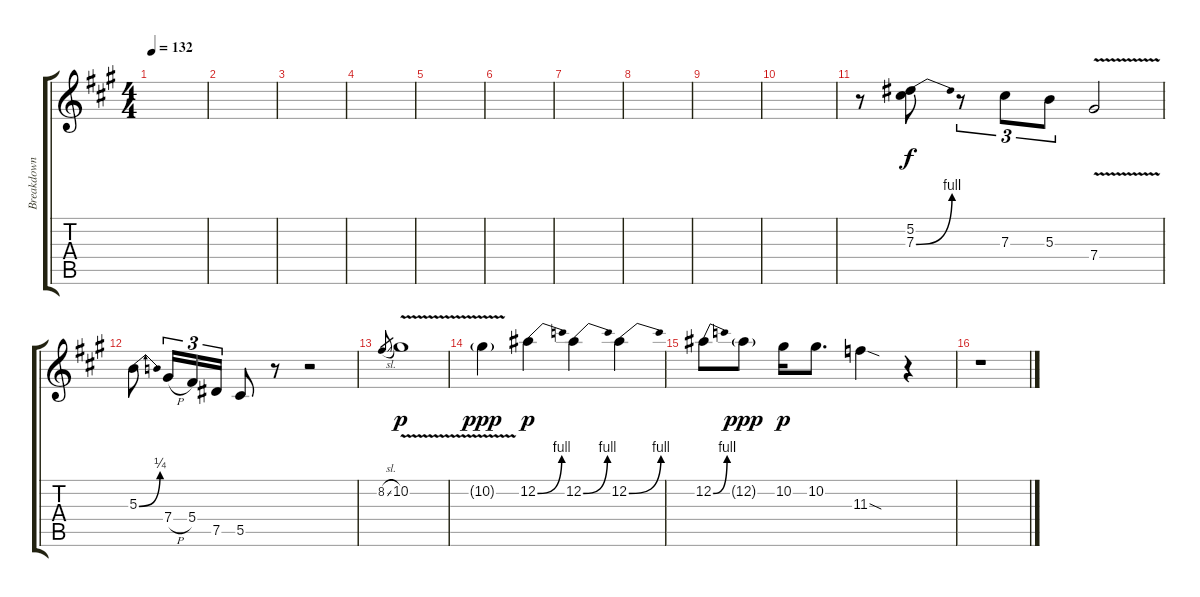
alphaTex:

\track ("Breakdown" "Breakdown") {instrument overdrivenguitar}
\staff {score tabs}
\tuning (Eb4 Bb3 Gb3 Db3 Ab2 Eb2) {hide}
\ts (4 4)
\tempo 132
\clef g2
\ks a
|
|
|
|
|
|
|
|
|
|
r.8 (5.2 7.3{be (bend 0 0 60 4)}).8 r.8{tu (3 2)} 7.3.8{tu (3 2)} 5.3.8{tu (3 2)} 7.4{v}.2 |
5.3{be (bend 0 0 60 1)}.8 7.4{h}.16{tu (3 2)} 5.4.16{tu (3 2)} 7.5.16{tu (3 2)} 5.5.8 r.8 r.2 |
8.2{sl}.8{gr dy f} 10.2{v}.1{dy p} |
10.2{v g}.4{dy ppp} 12.2{be (bend 0 0 60 4)}.4{dy p} 12.2{be (bend 0 0 60 4)}.4 12.2{be (bend 0 0 60 4)}.4 |
12.2{be (bend 0 0 60 4)}.8 12.2{g}.8{dy ppp} 10.2.16{dy p} 10.2.8{d} 11.3{sod}.4 r.4 |
r.1
